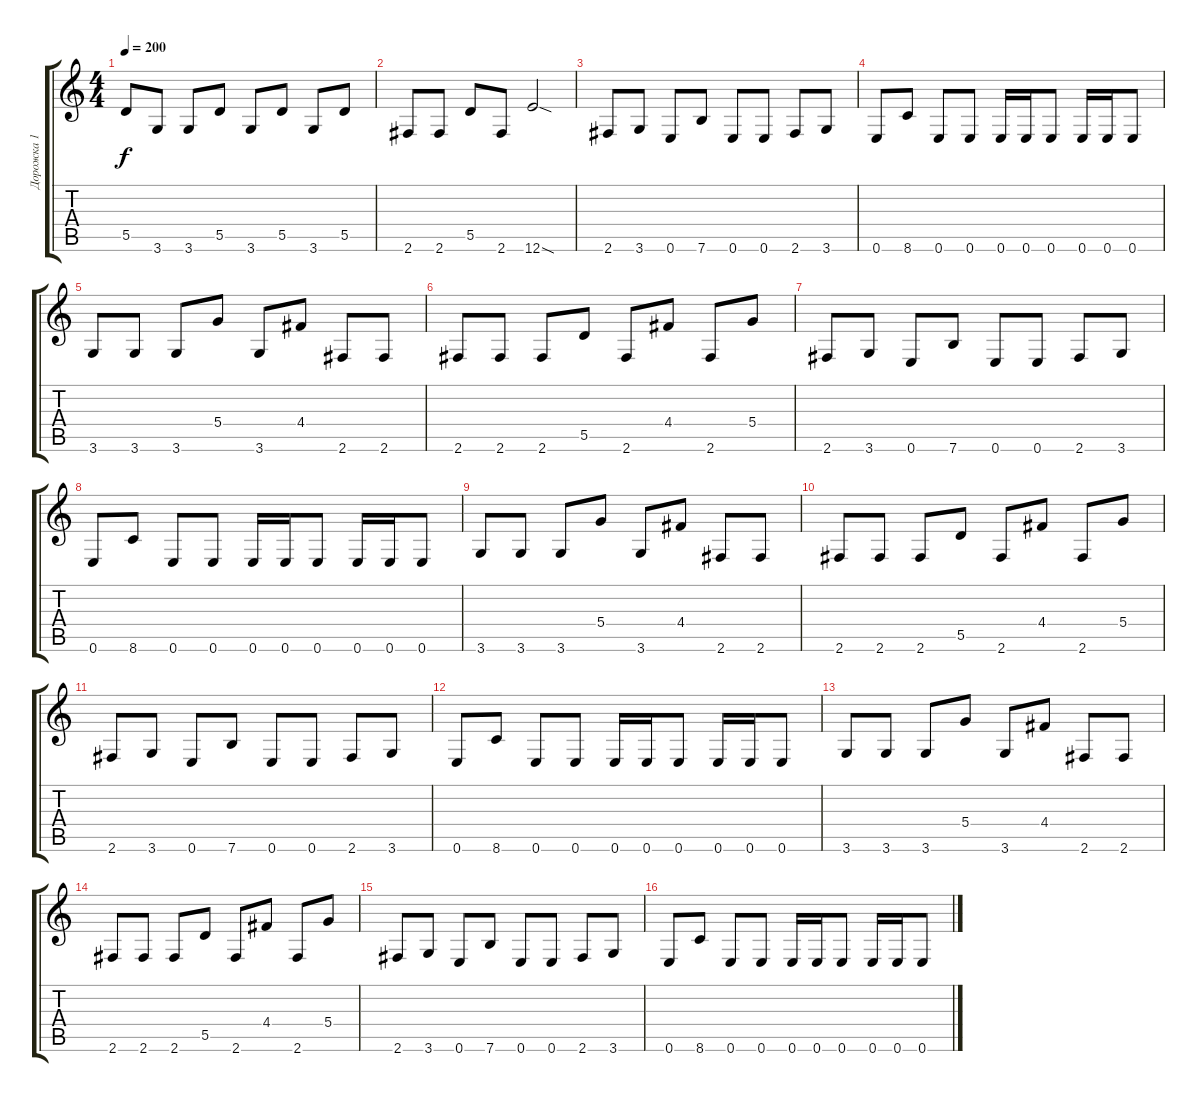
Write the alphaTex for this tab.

\track ("Дорожка 1" "Дорожка 1") {instrument distortionguitar}
\staff {score tabs}
\tuning (E4 B3 G3 D3 A2 E2) {hide}
\ts (4 4)
\tempo 200
\clef g2
\ks c
5.5.8{dy f} 3.6.8 3.6.8 5.5.8 3.6.8 5.5.8 3.6.8 5.5.8 |
2.6.8 2.6.8 5.5.8 2.6.8 12.6{sod}.2 |
2.6.8 3.6.8 0.6.8 7.6.8 0.6.8 0.6.8 2.6.8 3.6.8 |
0.6.8 8.6.8 0.6.8 0.6.8 0.6.16 0.6.16 0.6.8 0.6.16 0.6.16 0.6.8 |
3.6.8 3.6.8 3.6.8 5.4.8 3.6.8 4.4.8 2.6.8 2.6.8 |
2.6.8 2.6.8 2.6.8 5.5.8 2.6.8 4.4.8 2.6.8 5.4.8 |
2.6.8 3.6.8 0.6.8 7.6.8 0.6.8 0.6.8 2.6.8 3.6.8 |
0.6.8 8.6.8 0.6.8 0.6.8 0.6.16 0.6.16 0.6.8 0.6.16 0.6.16 0.6.8 |
3.6.8 3.6.8 3.6.8 5.4.8 3.6.8 4.4.8 2.6.8 2.6.8 |
2.6.8 2.6.8 2.6.8 5.5.8 2.6.8 4.4.8 2.6.8 5.4.8 |
2.6.8 3.6.8 0.6.8 7.6.8 0.6.8 0.6.8 2.6.8 3.6.8 |
0.6.8 8.6.8 0.6.8 0.6.8 0.6.16 0.6.16 0.6.8 0.6.16 0.6.16 0.6.8 |
3.6.8 3.6.8 3.6.8 5.4.8 3.6.8 4.4.8 2.6.8 2.6.8 |
2.6.8 2.6.8 2.6.8 5.5.8 2.6.8 4.4.8 2.6.8 5.4.8 |
2.6.8 3.6.8 0.6.8 7.6.8 0.6.8 0.6.8 2.6.8 3.6.8 |
0.6.8 8.6.8 0.6.8 0.6.8 0.6.16 0.6.16 0.6.8 0.6.16 0.6.16 0.6.8
